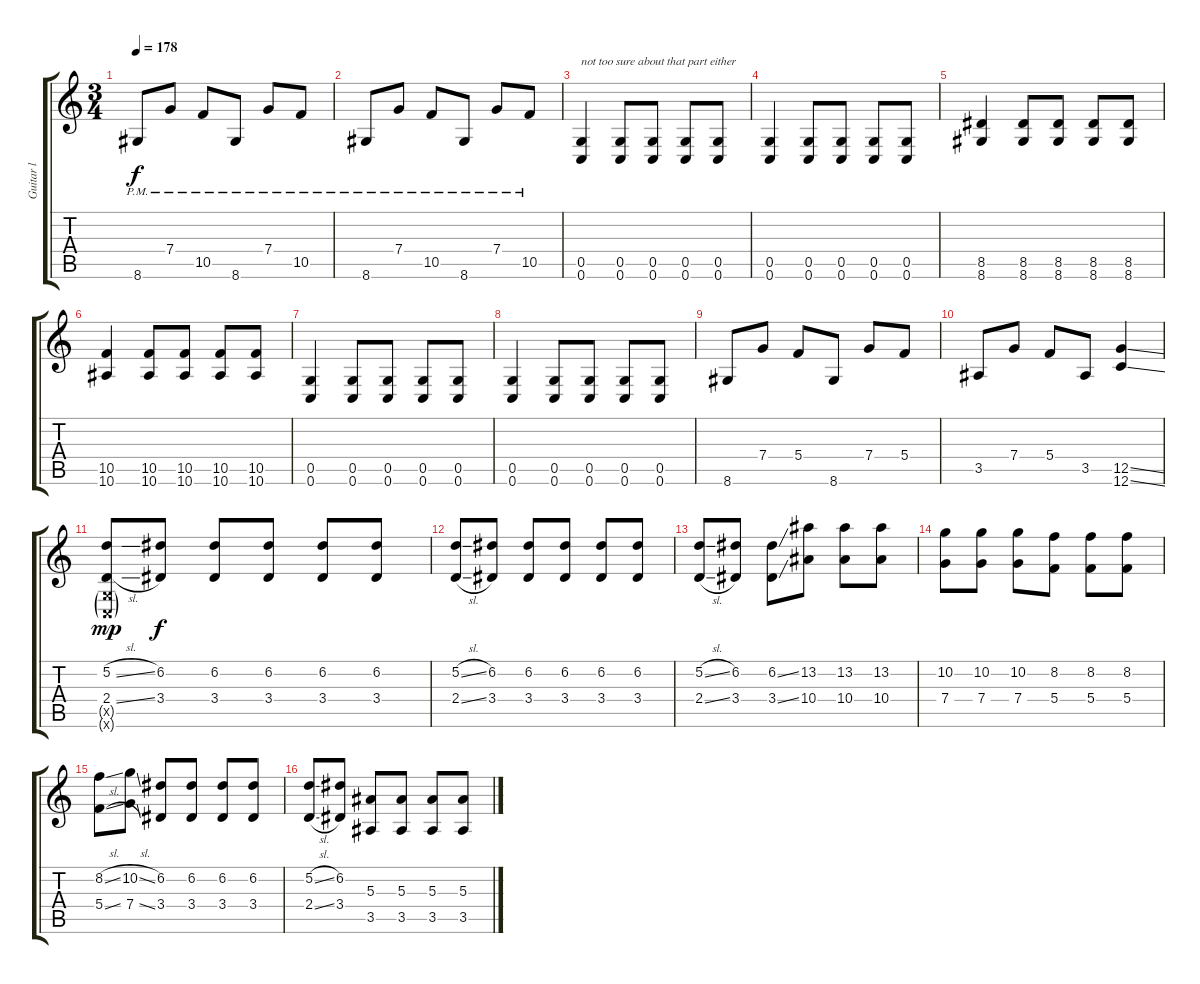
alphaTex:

\track ("Guitar l" "Guitar l") {instrument distortionguitar}
\staff {score tabs}
\tuning (D4 A3 F3 C3 G2 C2) {hide}
\ts (3 4)
\tempo 178
\clef g2
\ks c
8.6{pm}.8{dy f} 7.4{pm}.8 10.5{pm}.8 8.6{pm}.8 7.4{pm}.8 10.5{pm}.8 |
8.6{pm}.8 7.4{pm}.8 10.5{pm}.8 8.6{pm}.8 7.4{pm}.8 10.5{pm}.8 |
(0.5 0.6).4{txt "not too sure about that part either"} (0.5 0.6).8 (0.5 0.6).8 (0.5 0.6).8 (0.5 0.6).8 |
(0.5 0.6).4 (0.5 0.6).8 (0.5 0.6).8 (0.5 0.6).8 (0.5 0.6).8 |
(8.5 8.6).4 (8.5 8.6).8 (8.5 8.6).8 (8.5 8.6).8 (8.5 8.6).8 |
(10.5 10.6).4 (10.5 10.6).8 (10.5 10.6).8 (10.5 10.6).8 (10.5 10.6).8 |
(0.5 0.6).4 (0.5 0.6).8 (0.5 0.6).8 (0.5 0.6).8 (0.5 0.6).8 |
(0.5 0.6).4 (0.5 0.6).8 (0.5 0.6).8 (0.5 0.6).8 (0.5 0.6).8 |
8.6.8 7.4.8 5.4.8 8.6.8 7.4.8 5.4.8 |
3.5.8 7.4.8 5.4.8 3.5.8 (12.5{ss} 12.6{ss}).4 |
(5.2{sl} 2.4{sl} 0.5{g x} 0.6{g x}).8{dy mp} (6.2 3.4).8{dy f} (6.2 3.4).8 (6.2 3.4).8 (6.2 3.4).8 (6.2 3.4).8 |
(5.2{sl} 2.4{sl}).8 (6.2 3.4).8 (6.2 3.4).8 (6.2 3.4).8 (6.2 3.4).8 (6.2 3.4).8 |
(5.2{sl} 2.4{sl}).8 (6.2 3.4).8 (6.2{ss} 3.4{ss}).8 (13.2 10.4).8 (13.2 10.4).8 (13.2 10.4).8 |
(10.2 7.4).8 (10.2 7.4).8 (10.2 7.4).8 (8.2 5.4).8 (8.2 5.4).8 (8.2 5.4).8 |
(8.2{sl} 5.4{sl}).8 (10.2{sl} 7.4{sl}).8 (6.2 3.4).8 (6.2 3.4).8 (6.2 3.4).8 (6.2 3.4).8 |
(5.2{sl} 2.4{sl}).8 (6.2 3.4).8 (5.3 3.5).8 (5.3 3.5).8 (5.3 3.5).8 (5.3 3.5).8
